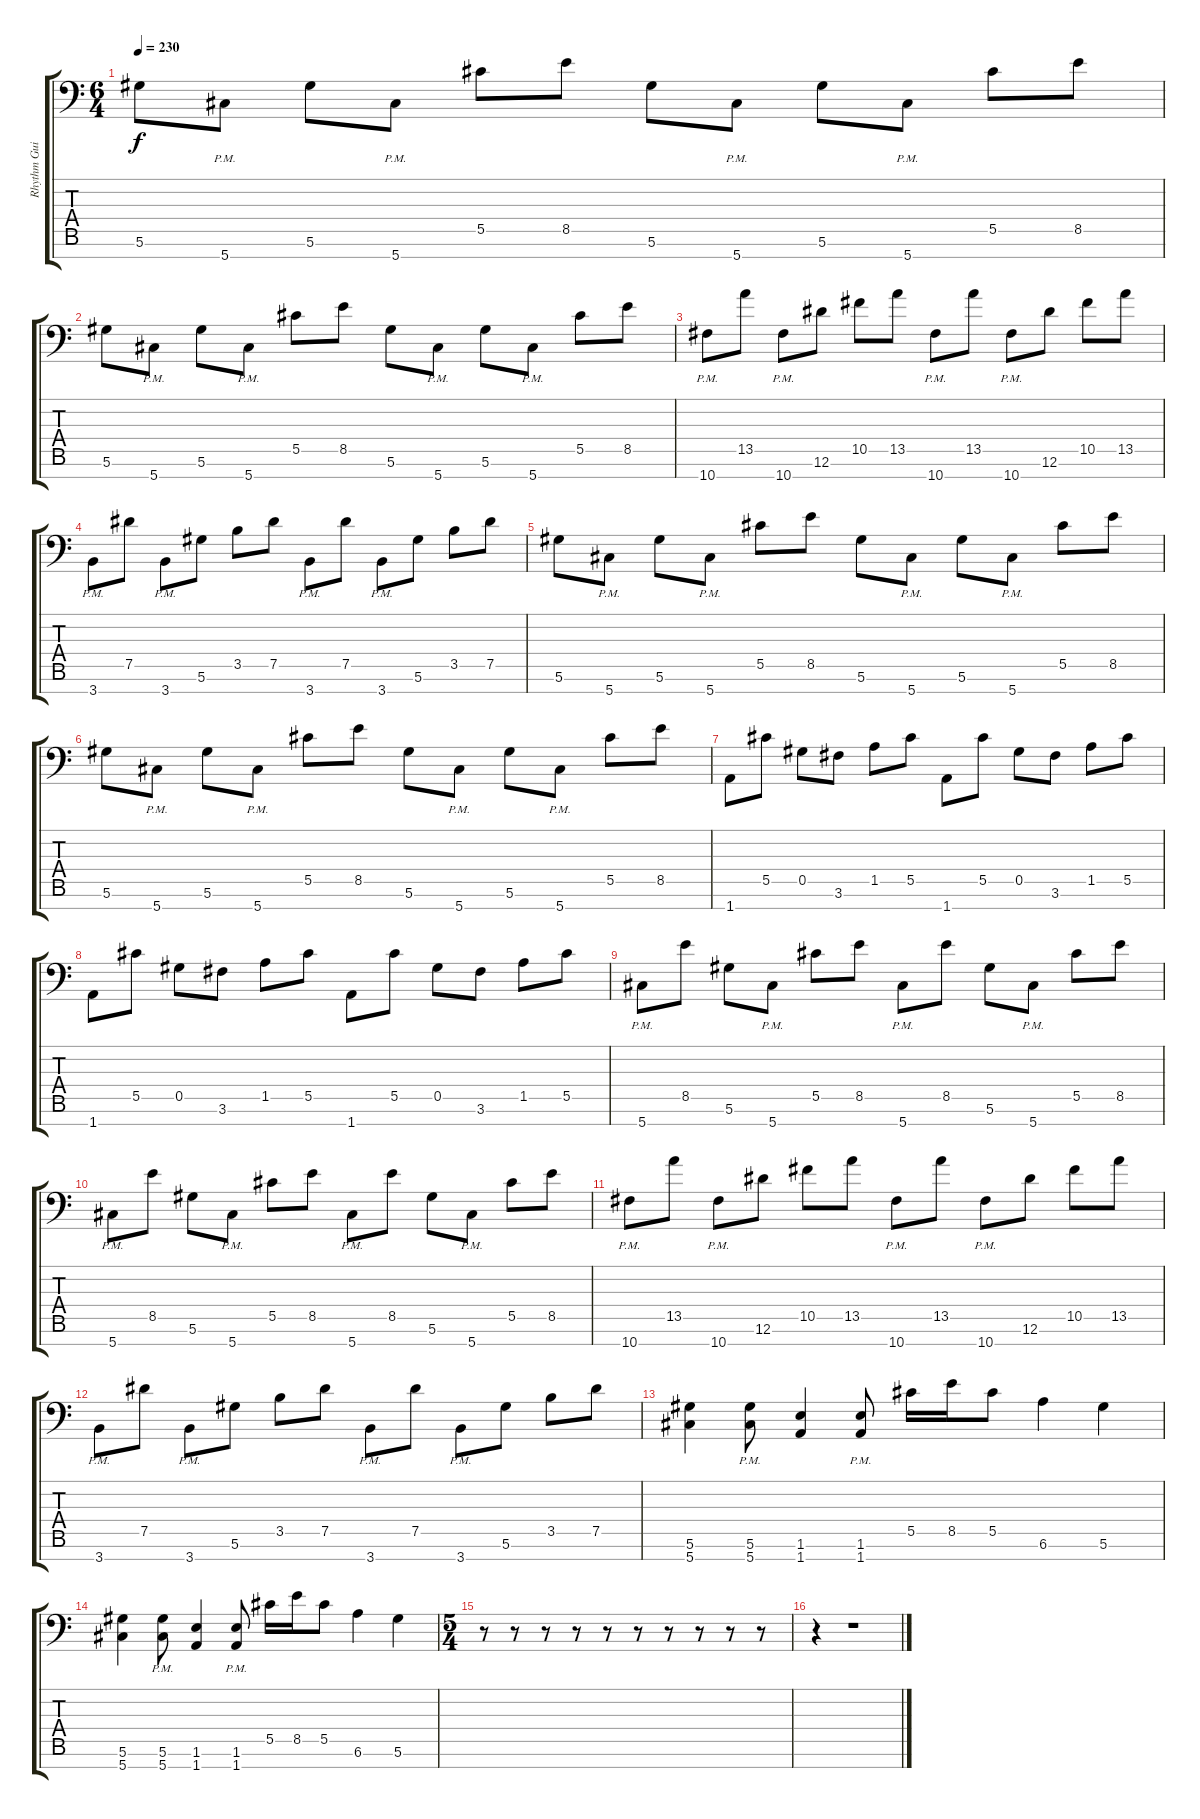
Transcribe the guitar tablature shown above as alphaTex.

\track ("Rhythm Guitar 1" "Rhythm Gui") {instrument distortionguitar}
\staff {score tabs}
\tuning (Eb4 Bb3 F3 Db3 Ab2 Eb2 Ab1) {hide}
\ts (6 4)
\tempo 230
\clef f4
\ks c
5.6.8{dy f} 5.7{pm}.8 5.6.8 5.7{pm}.8 5.5.8 8.5.8 5.6.8 5.7{pm}.8 5.6.8 5.7{pm}.8 5.5.8 8.5.8 |
5.6.8 5.7{pm}.8 5.6.8 5.7{pm}.8 5.5.8 8.5.8 5.6.8 5.7{pm}.8 5.6.8 5.7{pm}.8 5.5.8 8.5.8 |
10.7{pm}.8 13.5.8 10.7{pm}.8 12.6.8 10.5.8 13.5.8 10.7{pm}.8 13.5.8 10.7{pm}.8 12.6.8 10.5.8 13.5.8 |
3.7{pm}.8 7.5.8 3.7{pm}.8 5.6.8 3.5.8 7.5.8 3.7{pm}.8 7.5.8 3.7{pm}.8 5.6.8 3.5.8 7.5.8 |
5.6.8 5.7{pm}.8 5.6.8 5.7{pm}.8 5.5.8 8.5.8 5.6.8 5.7{pm}.8 5.6.8 5.7{pm}.8 5.5.8 8.5.8 |
5.6.8 5.7{pm}.8 5.6.8 5.7{pm}.8 5.5.8 8.5.8 5.6.8 5.7{pm}.8 5.6.8 5.7{pm}.8 5.5.8 8.5.8 |
1.7.8 5.5.8 0.5.8 3.6.8 1.5.8 5.5.8 1.7.8 5.5.8 0.5.8 3.6.8 1.5.8 5.5.8 |
1.7.8 5.5.8 0.5.8 3.6.8 1.5.8 5.5.8 1.7.8 5.5.8 0.5.8 3.6.8 1.5.8 5.5.8 |
5.7{pm}.8 8.5.8 5.6.8 5.7{pm}.8 5.5.8 8.5.8 5.7{pm}.8 8.5.8 5.6.8 5.7{pm}.8 5.5.8 8.5.8 |
5.7{pm}.8 8.5.8 5.6.8 5.7{pm}.8 5.5.8 8.5.8 5.7{pm}.8 8.5.8 5.6.8 5.7{pm}.8 5.5.8 8.5.8 |
10.7{pm}.8 13.5.8 10.7{pm}.8 12.6.8 10.5.8 13.5.8 10.7{pm}.8 13.5.8 10.7{pm}.8 12.6.8 10.5.8 13.5.8 |
3.7{pm}.8 7.5.8 3.7{pm}.8 5.6.8 3.5.8 7.5.8 3.7{pm}.8 7.5.8 3.7{pm}.8 5.6.8 3.5.8 7.5.8 |
(5.6 5.7).4 (5.6{pm} 5.7{pm}).8 (1.6 1.7).4 (1.6{pm} 1.7{pm}).8 5.5.16 8.5.16 5.5.8 6.6.4 5.6.4 |
(5.6 5.7).4 (5.6{pm} 5.7{pm}).8 (1.6 1.7).4 (1.6{pm} 1.7{pm}).8 5.5.16 8.5.16 5.5.8 6.6.4 5.6.4 |
\ts (5 4)
r.8 r.8 r.8 r.8 r.8 r.8 r.8 r.8 r.8 r.8 |
r.4 r.1
